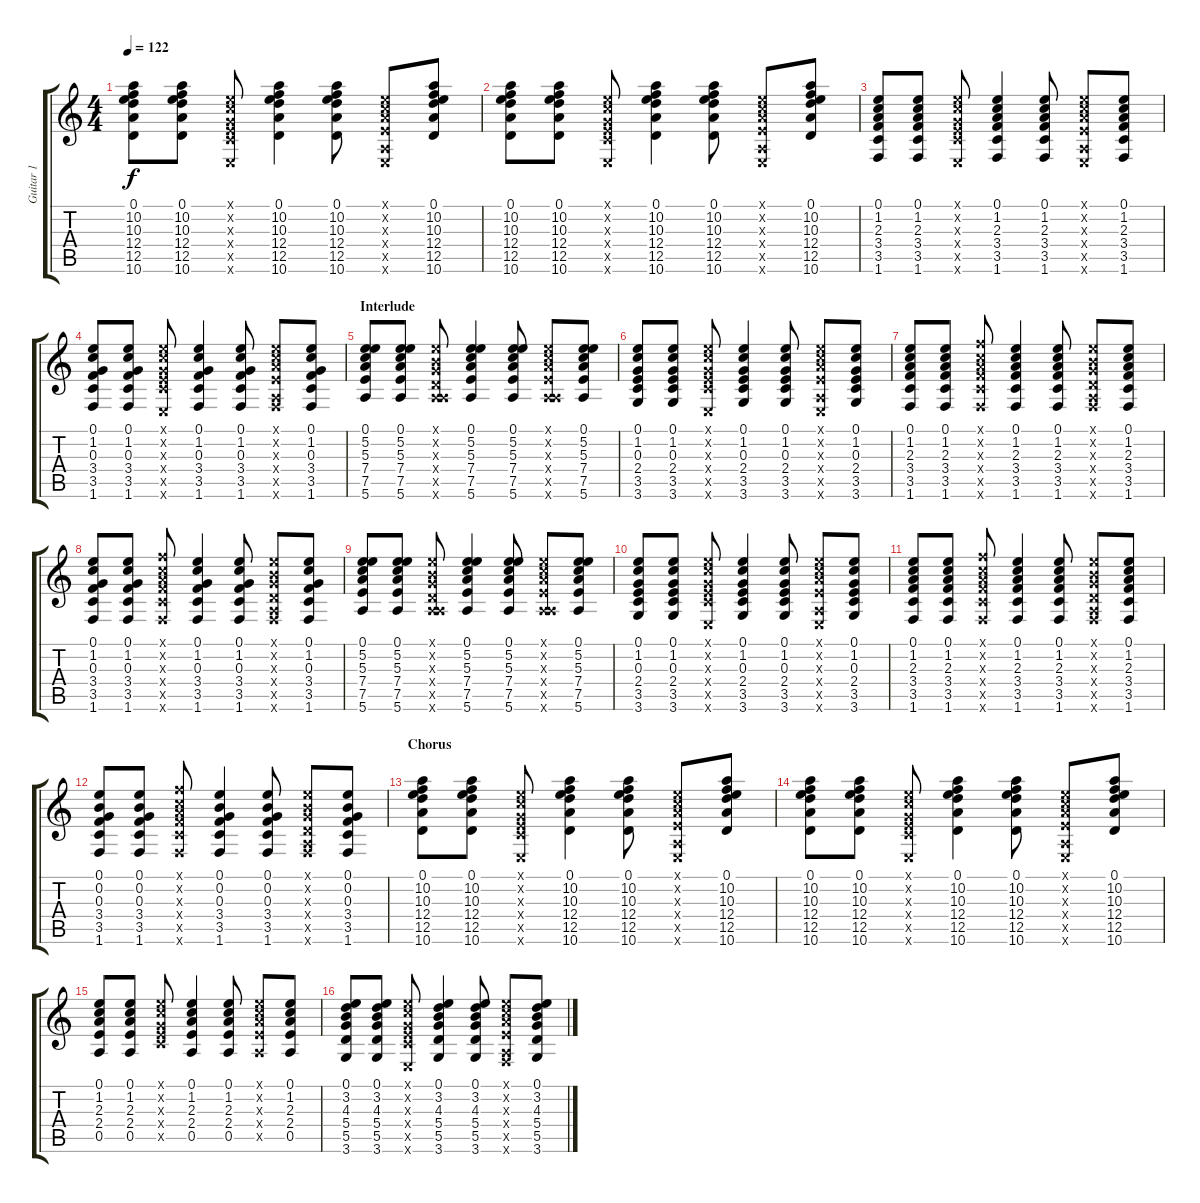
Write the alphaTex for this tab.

\track ("Guitar 1" "Guitar 1") {instrument acousticguitarsteel}
\staff {score tabs}
\tuning (E4 B3 G3 D3 A2 E2) {hide}
\ts (4 4)
\tempo 122
\clef g2
\ks c
(0.1 10.2 10.3 12.4 12.5 10.6).8{dy f} (0.1 10.2 10.3 12.4 12.5 10.6).8 (0.1{x} 1.2{x} 0.3{x} 2.4{x} 3.5{x} 0.6{x}).8 (0.1 10.2 10.3 12.4 12.5 10.6).4 (0.1 10.2 10.3 12.4 12.5 10.6).8 (0.1{x} 1.2{x} 2.3{x} 2.4{x} 0.5{x} 0.6{x}).8 (0.1 10.2 10.3 12.4 12.5 10.6).8 |
(0.1 10.2 10.3 12.4 12.5 10.6).8 (0.1 10.2 10.3 12.4 12.5 10.6).8 (0.1{x} 1.2{x} 0.3{x} 2.4{x} 3.5{x} 0.6{x}).8 (0.1 10.2 10.3 12.4 12.5 10.6).4 (0.1 10.2 10.3 12.4 12.5 10.6).8 (0.1{x} 1.2{x} 2.3{x} 2.4{x} 0.5{x} 0.6{x}).8 (0.1 10.2 10.3 12.4 12.5 10.6).8 |
(0.1 1.2 2.3 3.4 3.5 1.6).8 (0.1 1.2 2.3 3.4 3.5 1.6).8 (0.1{x} 1.2{x} 0.3{x} 2.4{x} 3.5{x} 0.6{x}).8 (0.1 1.2 2.3 3.4 3.5 1.6).4 (0.1 1.2 2.3 3.4 3.5 1.6).8 (0.1{x} 1.2{x} 2.3{x} 2.4{x} 0.5{x} 0.6{x}).8 (0.1 1.2 2.3 3.4 3.5 1.6).8 |
(0.1 1.2 0.3 3.4 3.5 1.6).8 (0.1 1.2 0.3 3.4 3.5 1.6).8 (0.1{x} 1.2{x} 0.3{x} 2.4{x} 3.5{x} 0.6{x}).8 (0.1 1.2 0.3 3.4 3.5 1.6).4 (0.1 1.2 0.3 3.4 3.5 1.6).8 (0.1{x} 1.2{x} 2.3{x} 2.4{x} 0.5{x} 1.6{x}).8 (0.1 1.2 0.3 3.4 3.5 1.6).8 |
\section ("" "Interlude")
(0.1 5.2 5.3 7.4 7.5 5.6).8 (0.1 5.2 5.3 7.4 7.5 5.6).8 (0.1{x} 0.2{x} 0.3{x} 0.4{x} 0.5{x} 5.6{x}).8 (0.1 5.2 5.3 7.4 7.5 5.6).4 (0.1 5.2 5.3 7.4 7.5 5.6).8 (0.1{x} 1.2{x} 2.3{x} 2.4{x} 0.5{x} 5.6{x}).8 (0.1 5.2 5.3 7.4 7.5 5.6).8 |
(0.1 1.2 0.3 2.4 3.5 3.6).8 (0.1 1.2 0.3 2.4 3.5 3.6).8 (0.1{x} 1.2{x} 0.3{x} 2.4{x} 3.5{x} 0.6{x}).8 (0.1 1.2 0.3 2.4 3.5 3.6).4 (0.1 1.2 0.3 2.4 3.5 3.6).8 (0.1{x} 1.2{x} 2.3{x} 2.4{x} 0.5{x} 0.6{x}).8 (0.1 1.2 0.3 2.4 3.5 3.6).8 |
(0.1 1.2 2.3 3.4 3.5 1.6).8 (0.1 1.2 2.3 3.4 3.5 1.6).8 (1.1{x} 1.2{x} 2.3{x} 3.4{x} 3.5{x} 1.6{x}).8 (0.1 1.2 2.3 3.4 3.5 1.6).4 (0.1 1.2 2.3 3.4 3.5 1.6).8 (0.1{x} 0.2{x} 0.3{x} 0.4{x} 0.5{x} 1.6{x}).8 (0.1 1.2 2.3 3.4 3.5 1.6).8 |
(0.1 1.2 0.3 3.4 3.5 1.6).8 (0.1 1.2 0.3 3.4 3.5 1.6).8 (1.1{x} 1.2{x} 2.3{x} 3.4{x} 3.5{x} 1.6{x}).8 (0.1 1.2 0.3 3.4 3.5 1.6).4 (0.1 1.2 0.3 3.4 3.5 1.6).8 (0.1{x} 0.2{x} 0.3{x} 0.4{x} 0.5{x} 1.6{x}).8 (0.1 1.2 0.3 3.4 3.5 1.6).8 |
(0.1 5.2 5.3 7.4 7.5 5.6).8 (0.1 5.2 5.3 7.4 7.5 5.6).8 (0.1{x} 0.2{x} 0.3{x} 0.4{x} 0.5{x} 5.6{x}).8 (0.1 5.2 5.3 7.4 7.5 5.6).4 (0.1 5.2 5.3 7.4 7.5 5.6).8 (0.1{x} 1.2{x} 2.3{x} 2.4{x} 0.5{x} 5.6{x}).8 (0.1 5.2 5.3 7.4 7.5 5.6).8 |
(0.1 1.2 0.3 2.4 3.5 3.6).8 (0.1 1.2 0.3 2.4 3.5 3.6).8 (0.1{x} 1.2{x} 0.3{x} 2.4{x} 3.5{x} 0.6{x}).8 (0.1 1.2 0.3 2.4 3.5 3.6).4 (0.1 1.2 0.3 2.4 3.5 3.6).8 (0.1{x} 1.2{x} 2.3{x} 2.4{x} 0.5{x} 0.6{x}).8 (0.1 1.2 0.3 2.4 3.5 3.6).8 |
(0.1 1.2 2.3 3.4 3.5 1.6).8 (0.1 1.2 2.3 3.4 3.5 1.6).8 (1.1{x} 1.2{x} 2.3{x} 3.4{x} 3.5{x} 1.6{x}).8 (0.1 1.2 2.3 3.4 3.5 1.6).4 (0.1 1.2 2.3 3.4 3.5 1.6).8 (0.1{x} 0.2{x} 0.3{x} 0.4{x} 0.5{x} 1.6{x}).8 (0.1 1.2 2.3 3.4 3.5 1.6).8 |
(0.1 0.2 0.3 3.4 3.5 1.6).8 (0.1 0.2 0.3 3.4 3.5 1.6).8 (1.1{x} 1.2{x} 2.3{x} 3.4{x} 3.5{x} 1.6{x}).8 (0.1 0.2 0.3 3.4 3.5 1.6).4 (0.1 0.2 0.3 3.4 3.5 1.6).8 (0.1{x} 0.2{x} 0.3{x} 0.4{x} 0.5{x} 1.6{x}).8 (0.1 0.2 0.3 3.4 3.5 1.6).8 |
\section ("" "Chorus")
(0.1 10.2 10.3 12.4 12.5 10.6).8 (0.1 10.2 10.3 12.4 12.5 10.6).8 (0.1{x} 1.2{x} 0.3{x} 2.4{x} 3.5{x} 0.6{x}).8 (0.1 10.2 10.3 12.4 12.5 10.6).4 (0.1 10.2 10.3 12.4 12.5 10.6).8 (0.1{x} 1.2{x} 2.3{x} 2.4{x} 0.5{x} 0.6{x}).8 (0.1 10.2 10.3 12.4 12.5 10.6).8 |
(0.1 10.2 10.3 12.4 12.5 10.6).8 (0.1 10.2 10.3 12.4 12.5 10.6).8 (0.1{x} 1.2{x} 0.3{x} 2.4{x} 3.5{x} 0.6{x}).8 (0.1 10.2 10.3 12.4 12.5 10.6).4 (0.1 10.2 10.3 12.4 12.5 10.6).8 (0.1{x} 1.2{x} 2.3{x} 2.4{x} 0.5{x} 0.6{x}).8 (0.1 10.2 10.3 12.4 12.5 10.6).8 |
(0.1 1.2 2.3 2.4 0.5).8 (0.1 1.2 2.3 2.4 0.5).8 (0.1{x} 1.2{x} 0.3{x} 2.4{x} 3.5{x}).8 (0.1 1.2 2.3 2.4 0.5).4 (0.1 1.2 2.3 2.4 0.5).8 (0.1{x} 1.2{x} 2.3{x} 2.4{x} 0.5{x}).8 (0.1 1.2 2.3 2.4 0.5).8 |
(0.1 3.2 4.3 5.4 5.5 3.6).8 (0.1 3.2 4.3 5.4 5.5 3.6).8 (0.1{x} 1.2{x} 0.3{x} 2.4{x} 3.5{x} 0.6{x}).8 (0.1 3.2 4.3 5.4 5.5 3.6).4 (0.1 3.2 4.3 5.4 5.5 3.6).8 (0.1{x} 1.2{x} 2.3{x} 2.4{x} 0.5{x} 1.6{x}).8 (0.1 3.2 4.3 5.4 5.5 3.6).8
